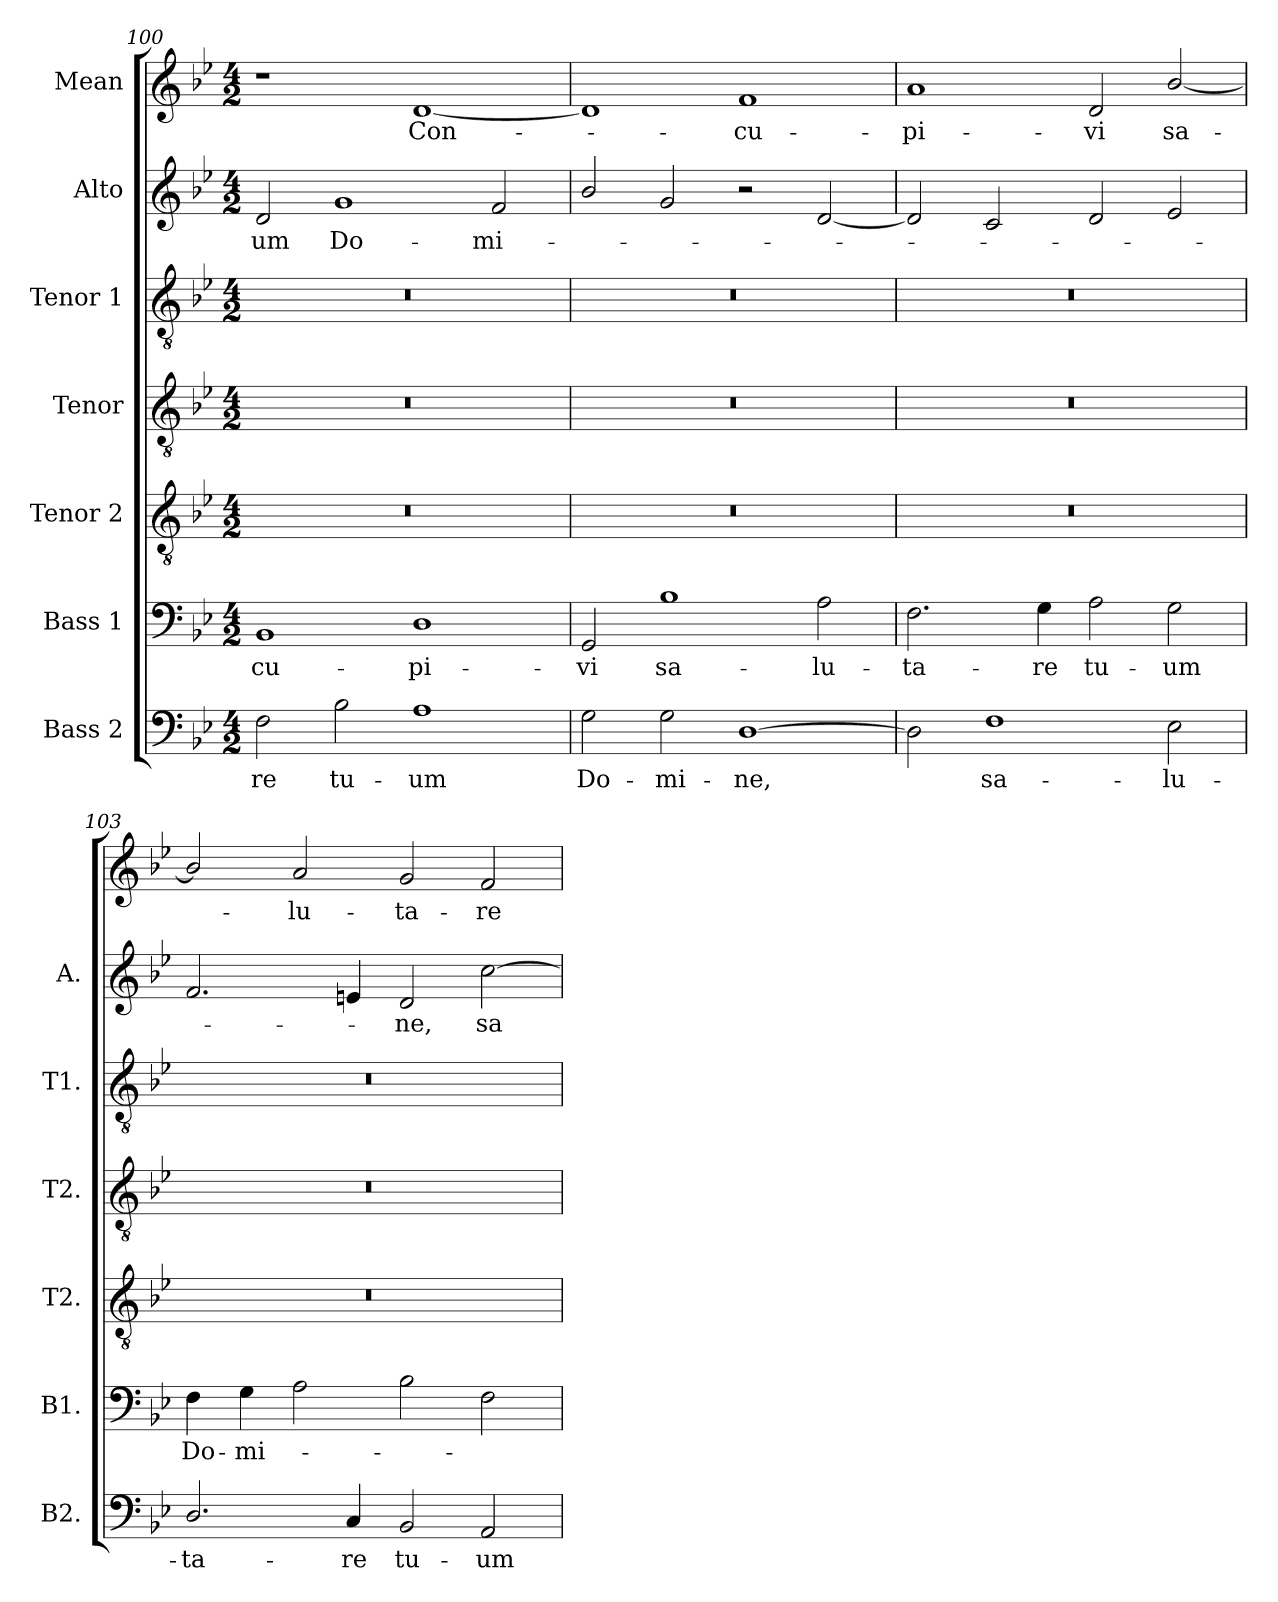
**kern	**text	**kern	**text	**kern	**kern	**kern	**kern	**text	**kern	**text
*part7	*part7	*part6	*part6	*part5	*part4	*part3	*part2	*part2	*part1	*part1
*staff7	*staff7	*staff6	*staff6	*staff5	*staff4	*staff3	*staff2	*staff2	*staff1	*staff1
*I"Bass 2	*	*I"Bass 1	*	*I"Tenor 2	*I"Tenor	*I"Tenor 1	*I"Alto	*	*I"Mean	*
*I'B2.	*	*I'B1.	*	*I'T2.	*I'T2.	*I'T1.	*I'A.	*	*	*
!!LO:LB:g=z
*clefF4	*	*clefF4	*	*clefGv2	*clefGv2	*clefGv2	*clefG2	*	*clefG2	*
*	*	*	*	*ITrd7c12	*ITrd7c12	*ITrd7c12	*	*	*	*
*k[b-e-]	*	*k[b-e-]	*	*k[b-e-]	*k[b-e-]	*k[b-e-]	*k[b-e-]	*	*k[b-e-]	*
*B-:	*	*B-:	*	*B-:	*B-:	*B-:	*B-:	*	*B-:	*
*M4/2	*	*M4/2	*	*M4/2	*M4/2	*M4/2	*M4/2	*	*M4/2	*
=100	=100	=100	=100	=100	=100	=100	=100	=100	=100	=100
!	!LO:LY:b:color=#000000	!	!	!	!	!	!	!	!	!
!	!	!	!LO:LY:b:color=#000000	!LO:N:vis=1	!LO:N:vis=1	!LO:N:vis=1	!	!	!	!
!	!	!	!	!	!	!	!	!LO:LY:b:color=#000000	!	!
2Fi\	-re	1BB-i	-cu-	0r	0r	0r	2di/	-um	1r	.
!	!LO:LY:b:color=#000000	!	!	!	!	!	!	!	!	!
!	!	!	!	!	!	!	!	!LO:LY:b:color=#000000	!	!
2B-i\	tu-	.	.	.	.	.	1gi	Do-	.	.
!	!LO:LY:b:color=#000000	!	!	!	!	!	!	!	!	!
!	!	!	!LO:LY:b:color=#000000	!	!	!	!	!	!	!
!	!	!	!	!	!	!	!	!	!	!LO:LY:b:color=#000000
1Ai	-um	1Di	-pi-	.	.	.	.	.	[1di	Con-
!	!	!	!	!	!	!	!	!LO:LY:b:color=#000000	!	!
.	.	.	.	.	.	.	2fi/	-mi-	.	.
=101	=101	=101	=101	=101	=101	=101	=101	=101	=101	=101
!	!LO:LY:b:color=#000000	!	!	!	!	!	!	!	!	!
!	!	!	!LO:LY:b:color=#000000	!LO:N:vis=1	!LO:N:vis=1	!LO:N:vis=1	!	!	!	!
2Gi\	Do-	2GGi/	-vi	0r	0r	0r	2b-i/	.	1di]	.
!	!LO:LY:b:color=#000000	!	!	!	!	!	!	!	!	!
!	!	!	!LO:LY:b:color=#000000	!	!	!	!	!	!	!
2Gi\	-mi-	1B-i	sa-	.	.	.	2gi/	.	.	.
!	!LO:LY:b:color=#000000	!	!	!	!	!	!	!	!	!
!	!	!	!	!	!	!	!	!	!	!LO:LY:b:color=#000000
[1Di	-ne,	.	.	.	.	.	2r	.	1fi	-cu-
!	!	!	!LO:LY:b:color=#000000	!	!	!	!	!	!	!
.	.	2Ai\	-lu-	.	.	.	[2di/	.	.	.
=102	=102	=102	=102	=102	=102	=102	=102	=102	=102	=102
!	!	!	!LO:LY:b:color=#000000	!LO:N:vis=1	!LO:N:vis=1	!LO:N:vis=1	!	!	!	!
!	!	!	!	!	!	!	!	!	!	!LO:LY:b:color=#000000
2Di\]	.	2.Fi\	-ta-	0r	0r	0r	2di/]	.	1ai	-pi-
!	!LO:LY:b:color=#000000	!	!	!	!	!	!	!	!	!
1Fi	sa-	.	.	.	.	.	2ci/	.	.	.
!	!	!	!LO:LY:b:color=#000000	!	!	!	!	!	!	!
.	.	4Gi\	-re	.	.	.	.	.	.	.
!	!	!	!LO:LY:b:color=#000000	!	!	!	!	!	!	!
!	!	!	!	!	!	!	!	!	!	!LO:LY:b:color=#000000
.	.	2Ai\	tu-	.	.	.	2di/	.	2di/	-vi
!	!LO:LY:b:color=#000000	!	!	!	!	!	!	!	!	!
!	!	!	!LO:LY:b:color=#000000	!	!	!	!	!	!	!
!	!	!	!	!	!	!	!	!	!	!LO:LY:b:color=#000000
2E-i\	-lu-	2Gi\	-um	.	.	.	2e-i/	.	[2b-i/	sa-
=103	=103	=103	=103	=103	=103	=103	=103	=103	=103	=103
!	!LO:LY:b:color=#000000	!	!	!	!	!	!	!	!	!
!	!	!	!LO:LY:b:color=#000000	!LO:N:vis=1	!LO:N:vis=1	!LO:N:vis=1	!	!	!	!
2.Di/	-ta-	4Fi\	Do-	0r	0r	0r	2.fi/	.	2b-i/]	.
!	!	!	!LO:LY:b:color=#000000	!	!	!	!	!	!	!
.	.	4Gi\	-mi-	.	.	.	.	.	.	.
!	!	!	!	!	!	!	!	!	!	!LO:LY:b:color=#000000
.	.	2Ai\	.	.	.	.	.	.	2ai/	-lu-
!	!LO:LY:b:color=#000000	!	!	!	!	!	!	!	!	!
4Ci/	-re	.	.	.	.	.	4eni/	.	.	.
!	!LO:LY:b:color=#000000	!	!	!	!	!	!	!	!	!
!	!	!	!	!	!	!	!	!LO:LY:b:color=#000000	!	!
!	!	!	!	!	!	!	!	!	!	!LO:LY:b:color=#000000
2BB-i/	tu-	2B-i\	.	.	.	.	2di/	-ne,	2gi/	-ta-
!	!LO:LY:b:color=#000000	!	!	!	!	!	!	!	!	!
!	!	!	!	!	!	!	!	!LO:LY:b:color=#000000	!	!
!	!	!	!	!	!	!	!	!	!	!LO:LY:b:color=#000000
2AAi/	-um	2Fi\	.	.	.	.	[2cci\	sa-	2fi/	-re
=	=	=	=	=	=	=	=	=	=	=
*-	*-	*-	*-	*-	*-	*-	*-	*-	*-	*-
